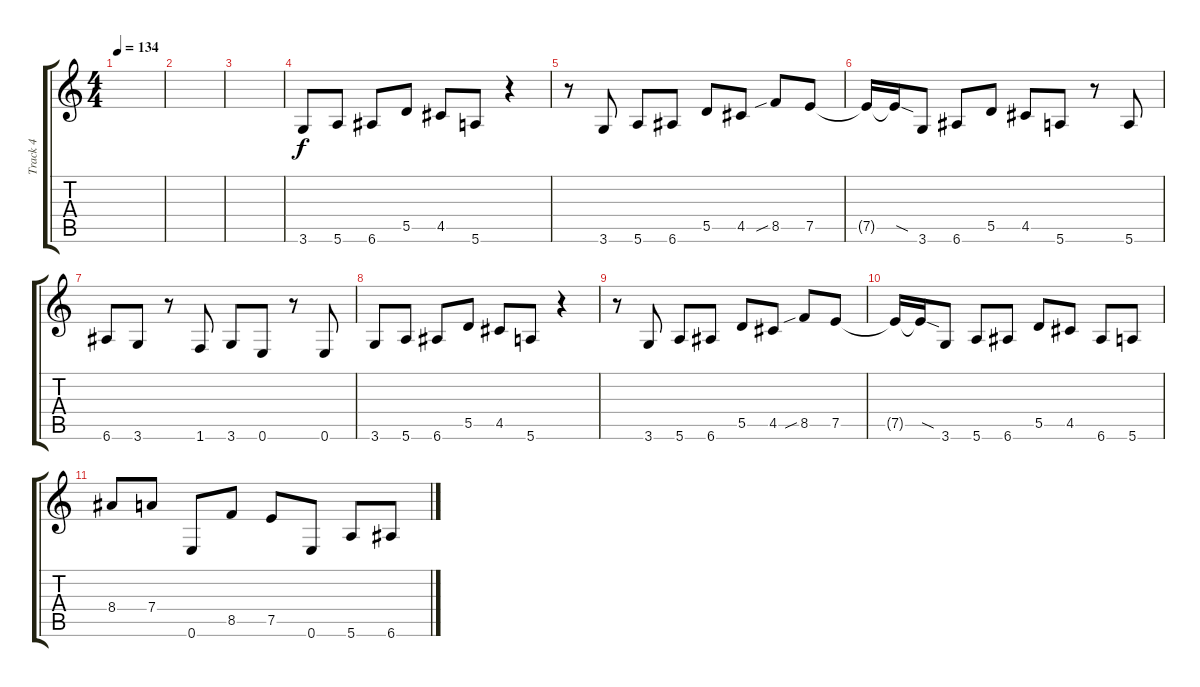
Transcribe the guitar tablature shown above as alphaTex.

\track ("Track 4" "Track 4") {instrument distortionguitar}
\staff {score tabs}
\tuning (E4 B3 G3 D3 A2 E2) {hide}
\ts (4 4)
\tempo 134
\clef g2
\ks c
|
|
|
3.6.8 5.6.8 6.6.8 5.5.8 4.5.8 5.6.8 r.4 |
r.8 3.6.8 5.6.8 6.6.8 5.5.8 4.5.8 8.5{sib}.8 7.5.8 |
7.5{t}.16 7.5{sod t}.16 3.6.8 6.6.8 5.5.8 4.5.8 5.6.8 r.8 5.6.8 |
6.6.8 3.6.8 r.8 1.6.8 3.6.8 0.6.8 r.8 0.6.8 |
3.6.8 5.6.8 6.6.8 5.5.8 4.5.8 5.6.8 r.4 |
r.8 3.6.8 5.6.8 6.6.8 5.5.8 4.5.8 8.5{sib}.8 7.5.8 |
7.5{t}.16 7.5{sod t}.16 3.6.8 5.6.8 6.6.8 5.5.8 4.5.8 6.6.8 5.6.8 |
8.4.8 7.4.8 0.6.8 8.5.8 7.5.8 0.6.8 5.6.8 6.6.8
